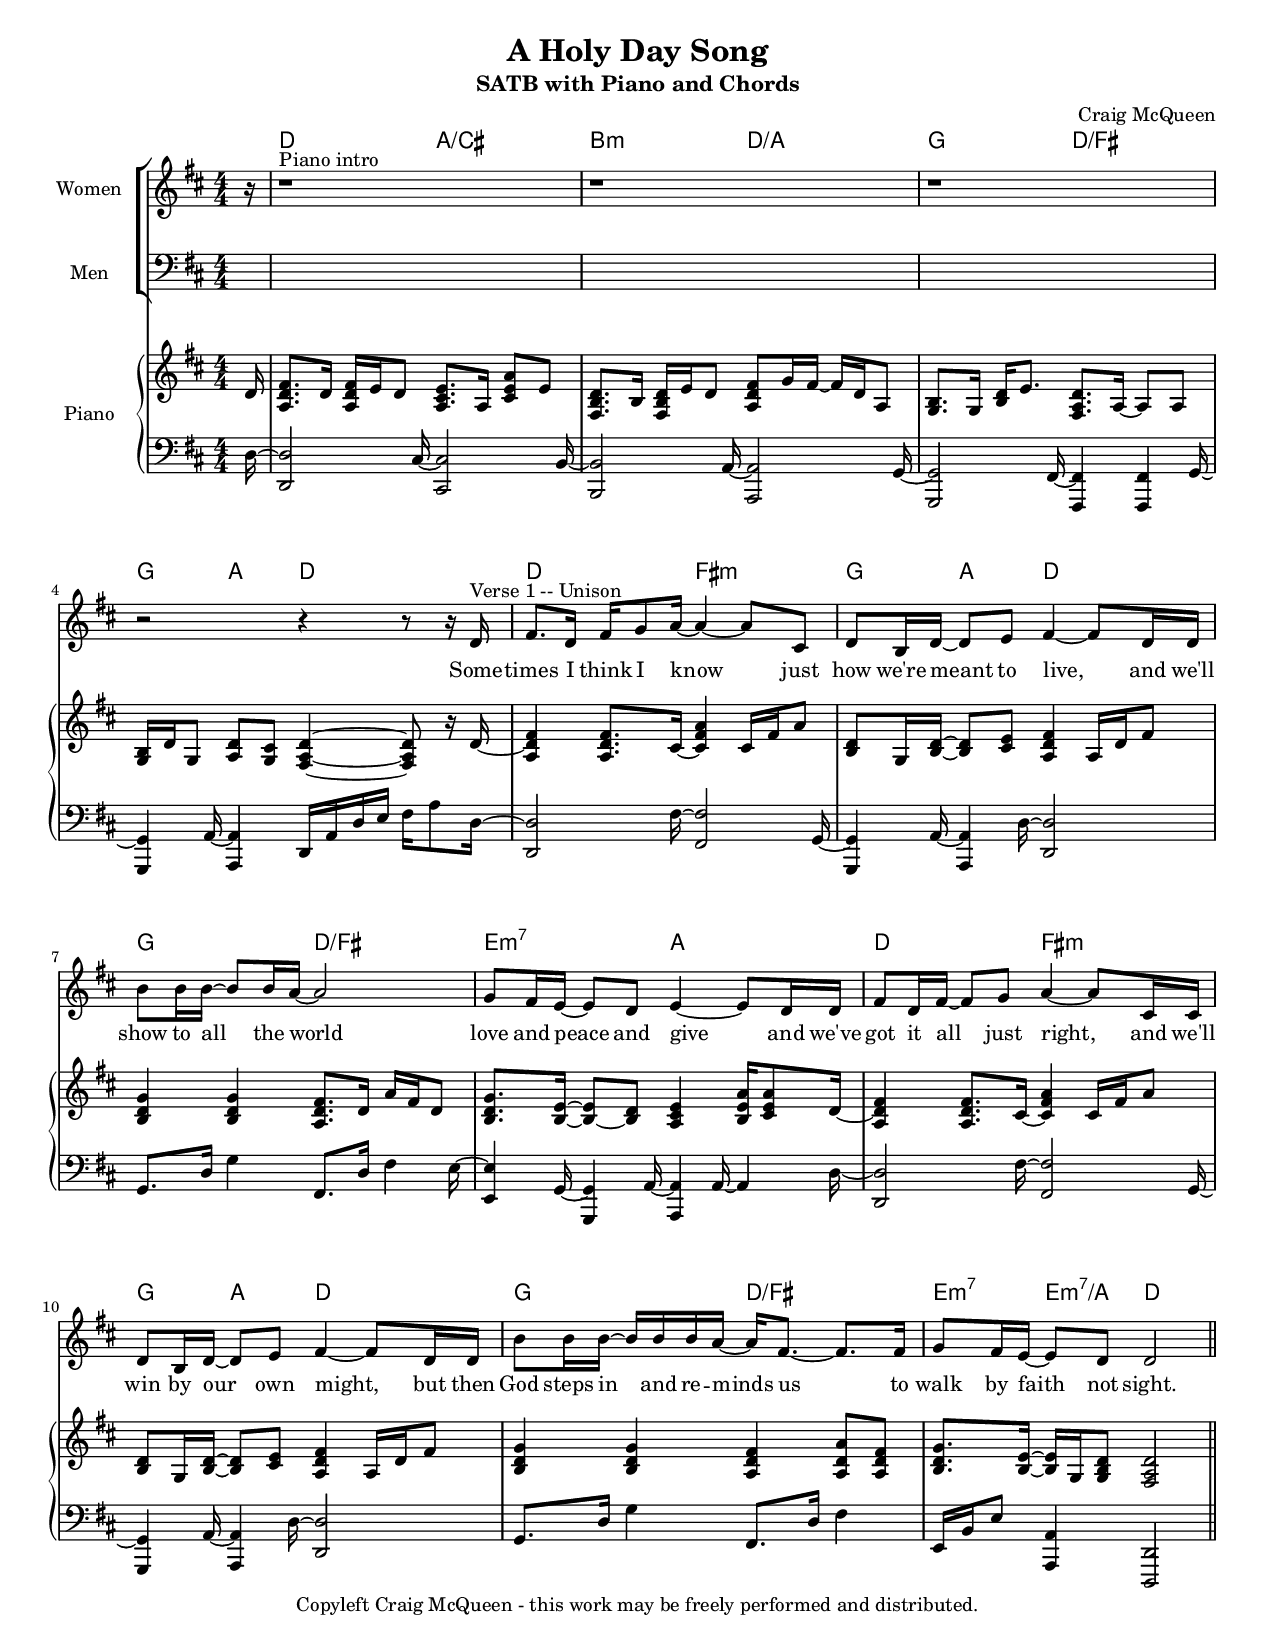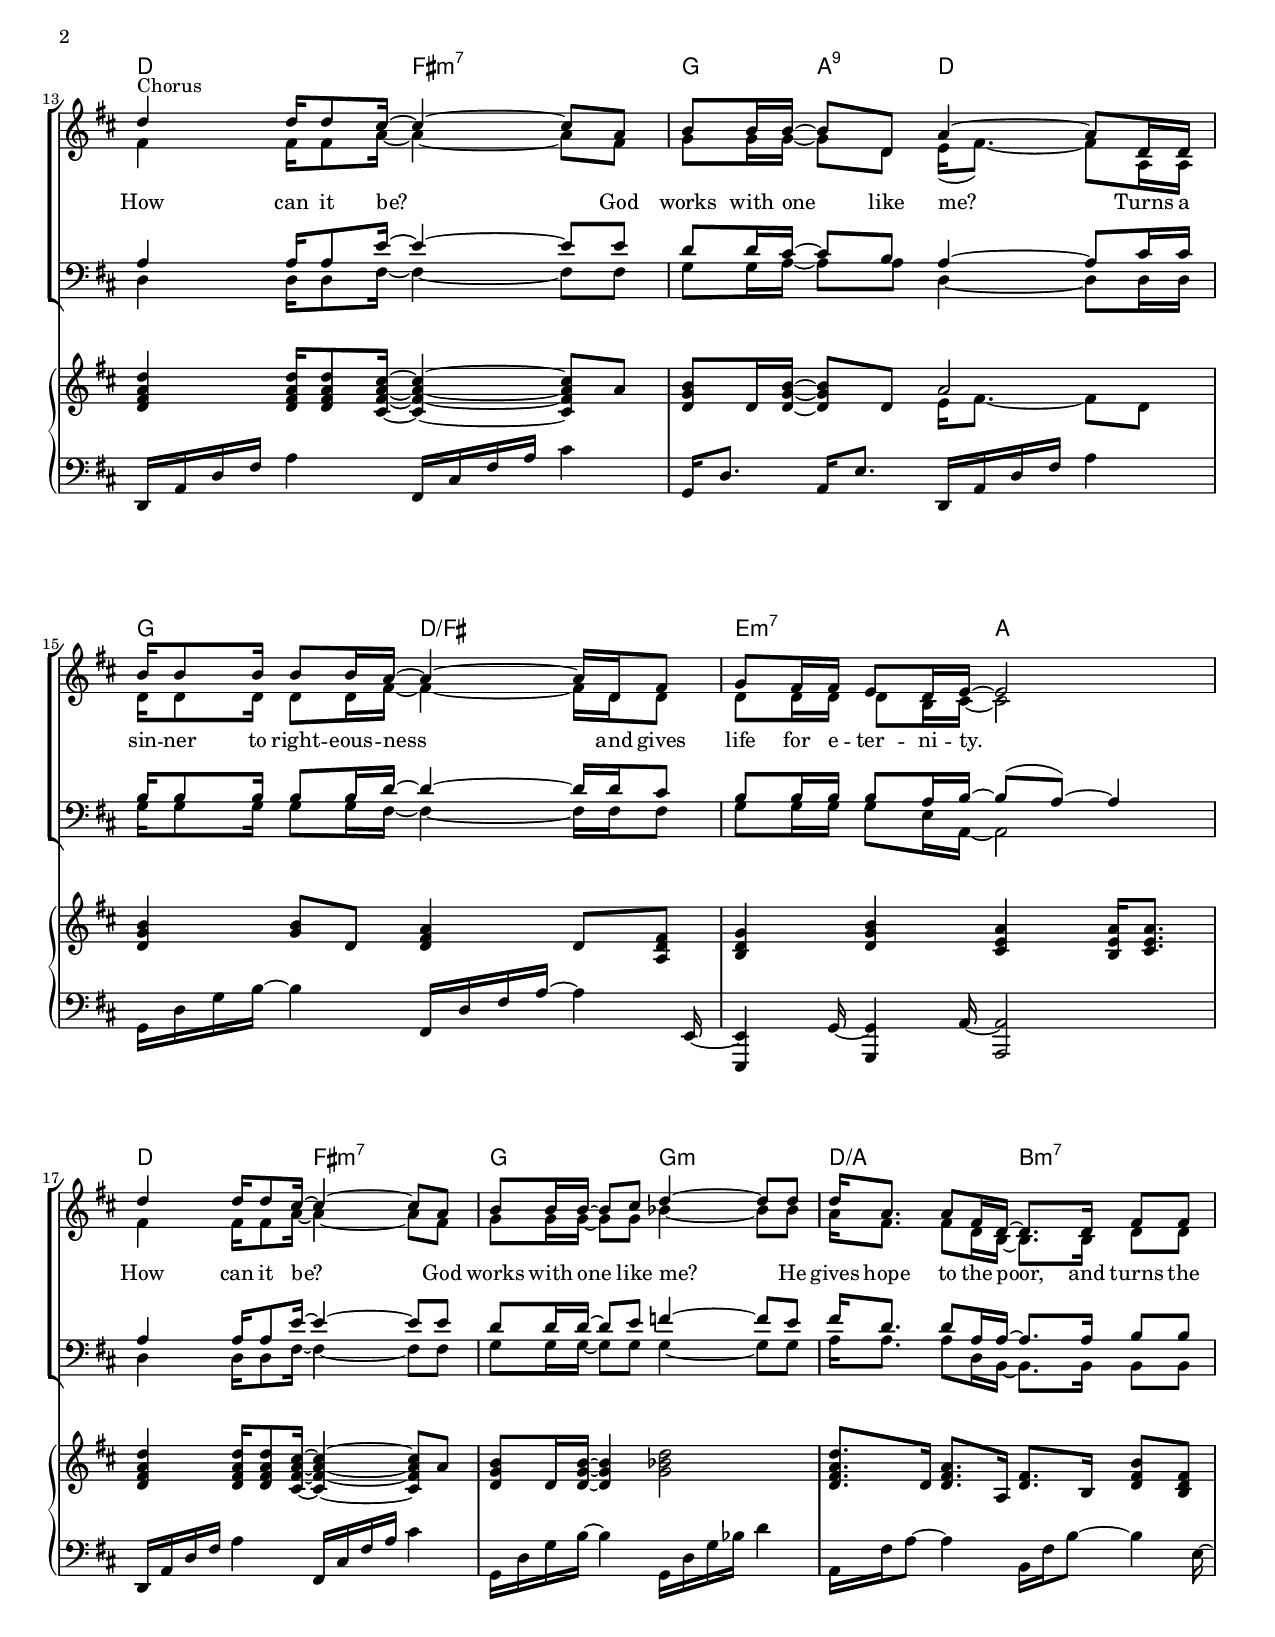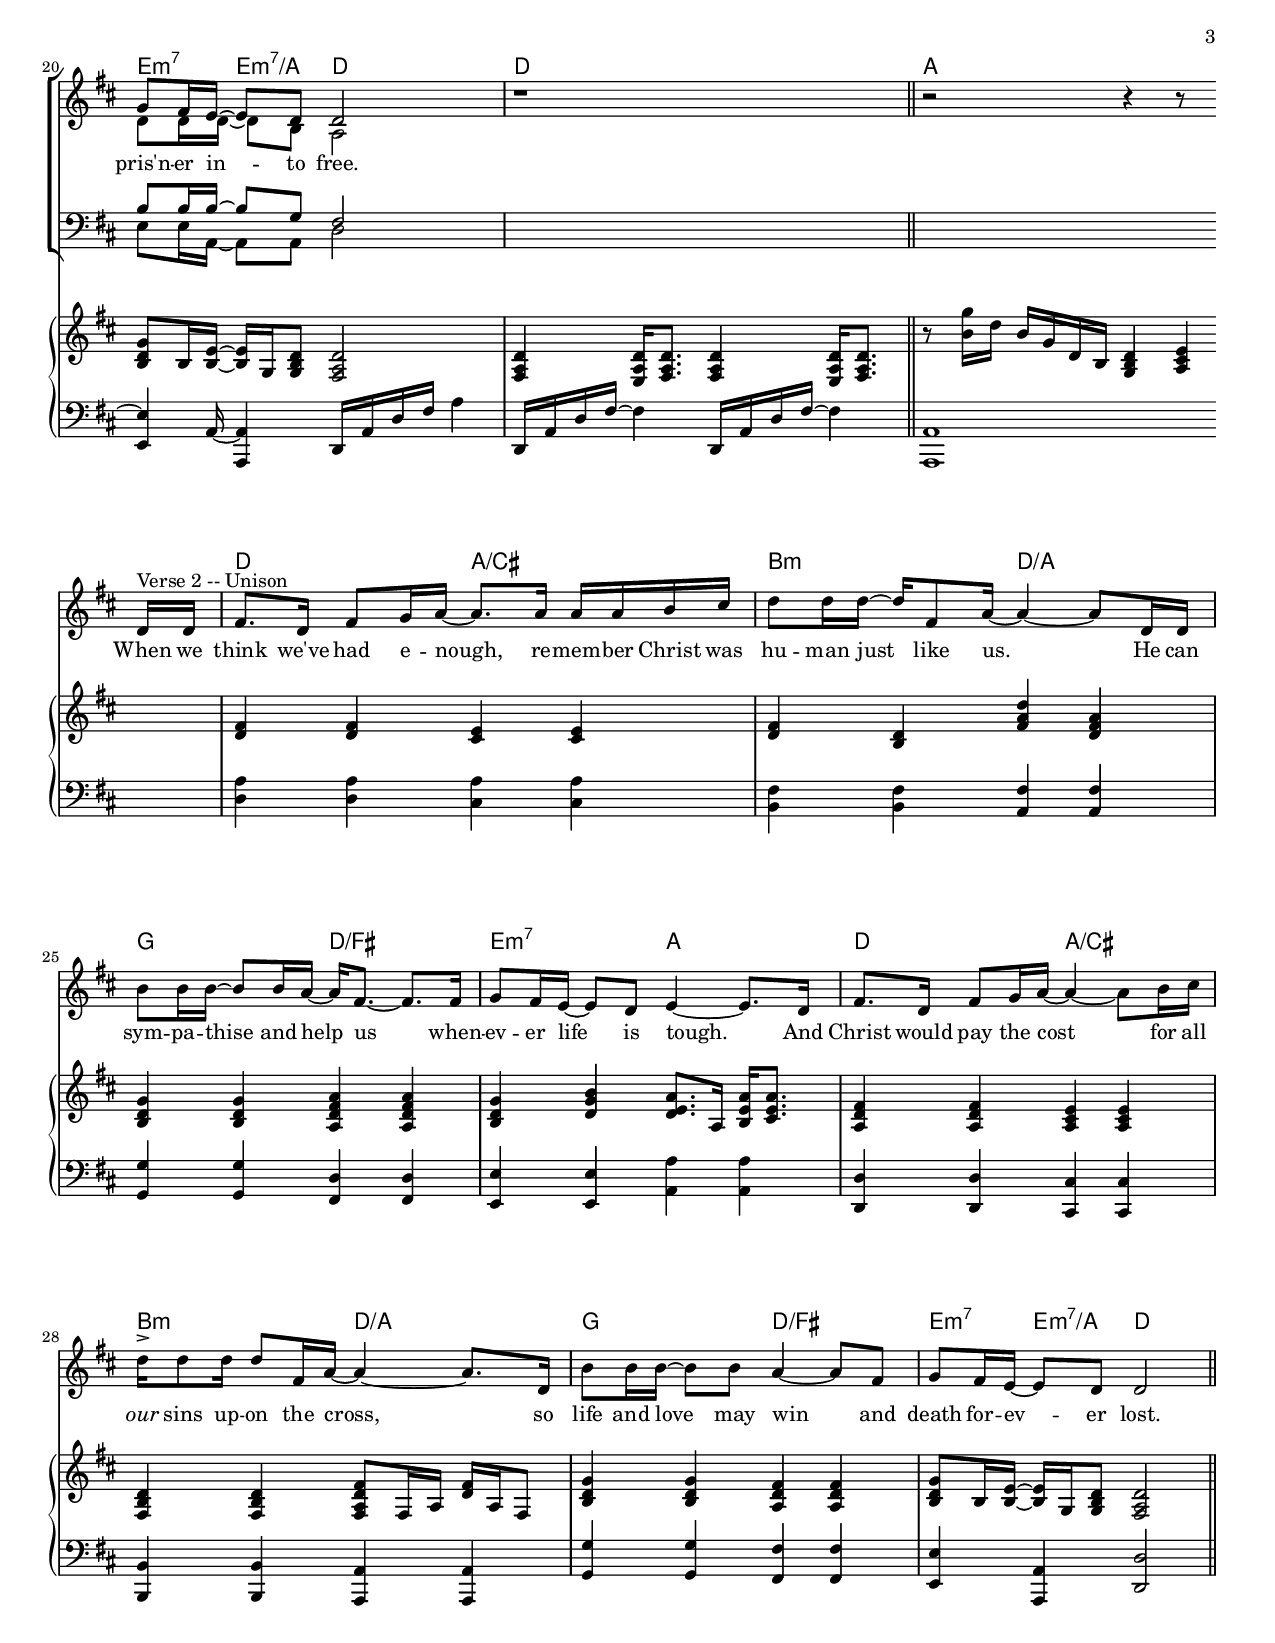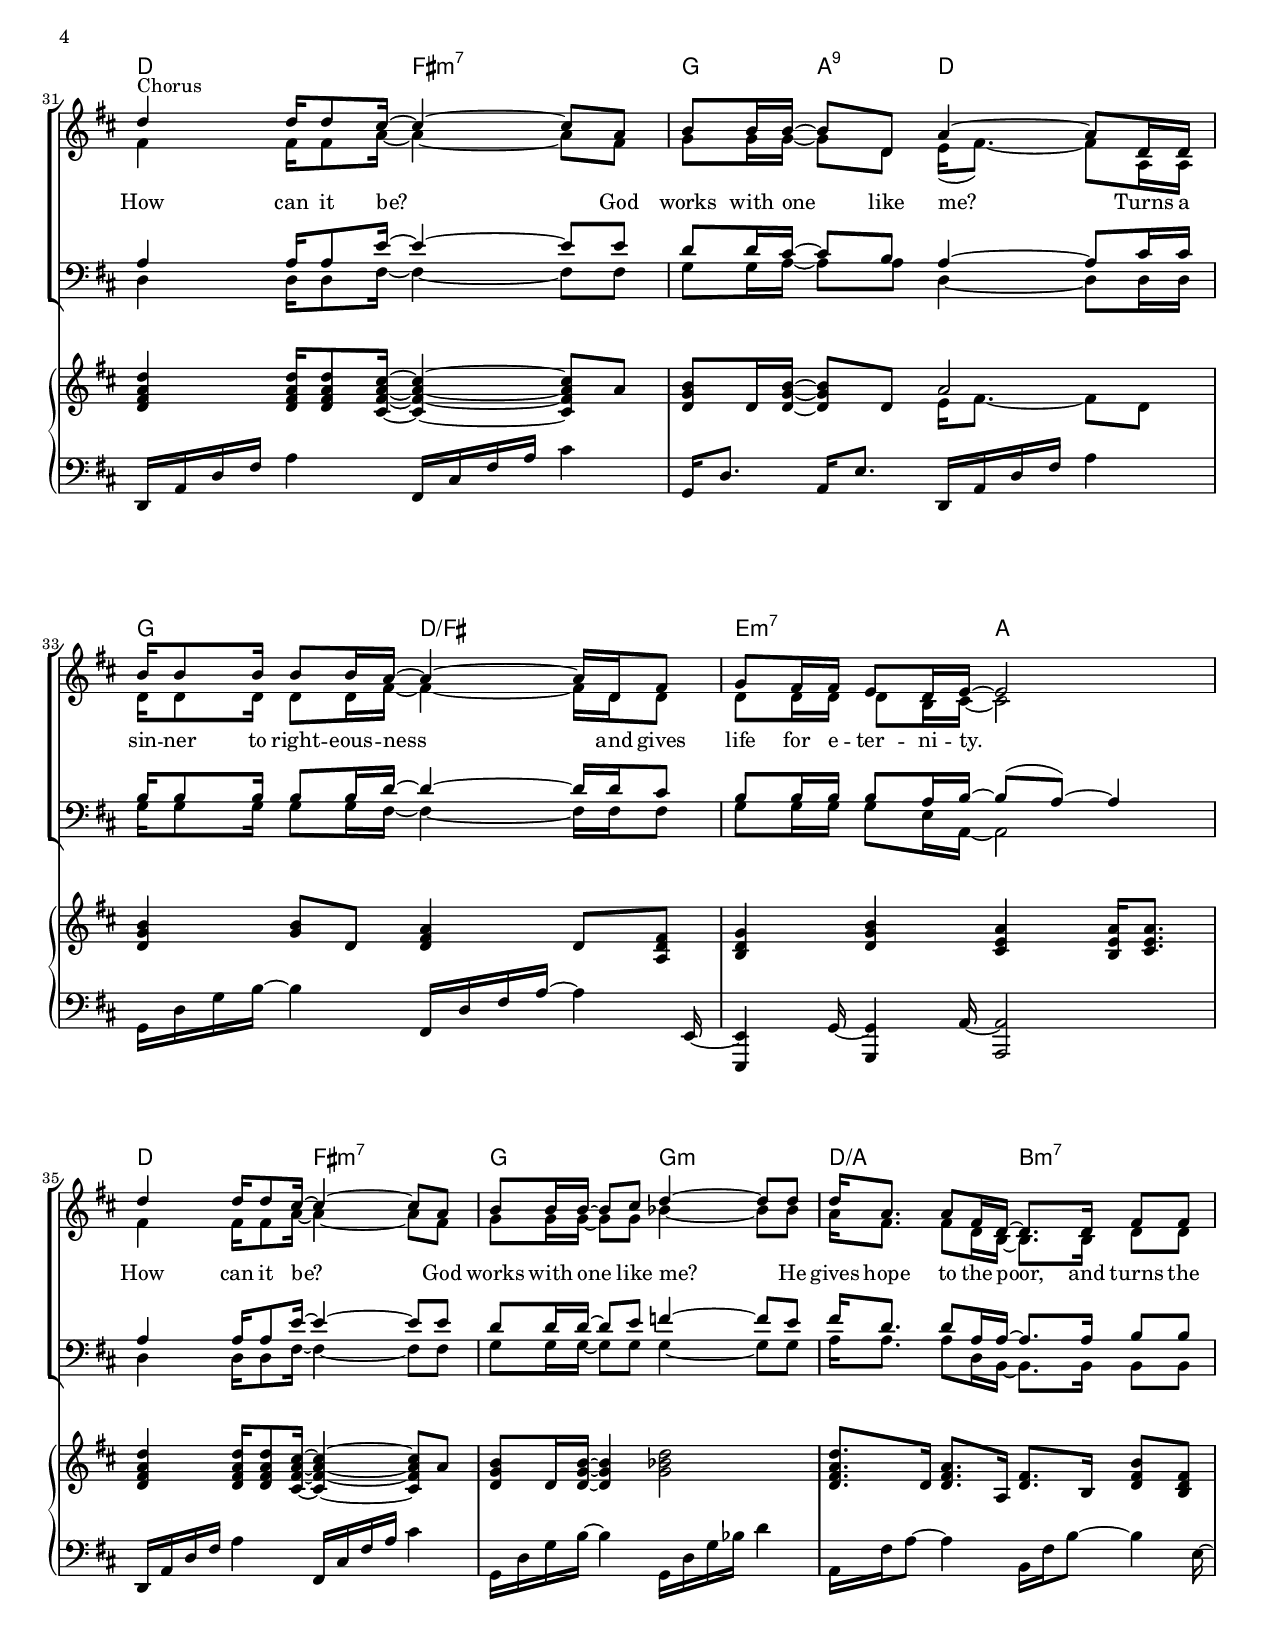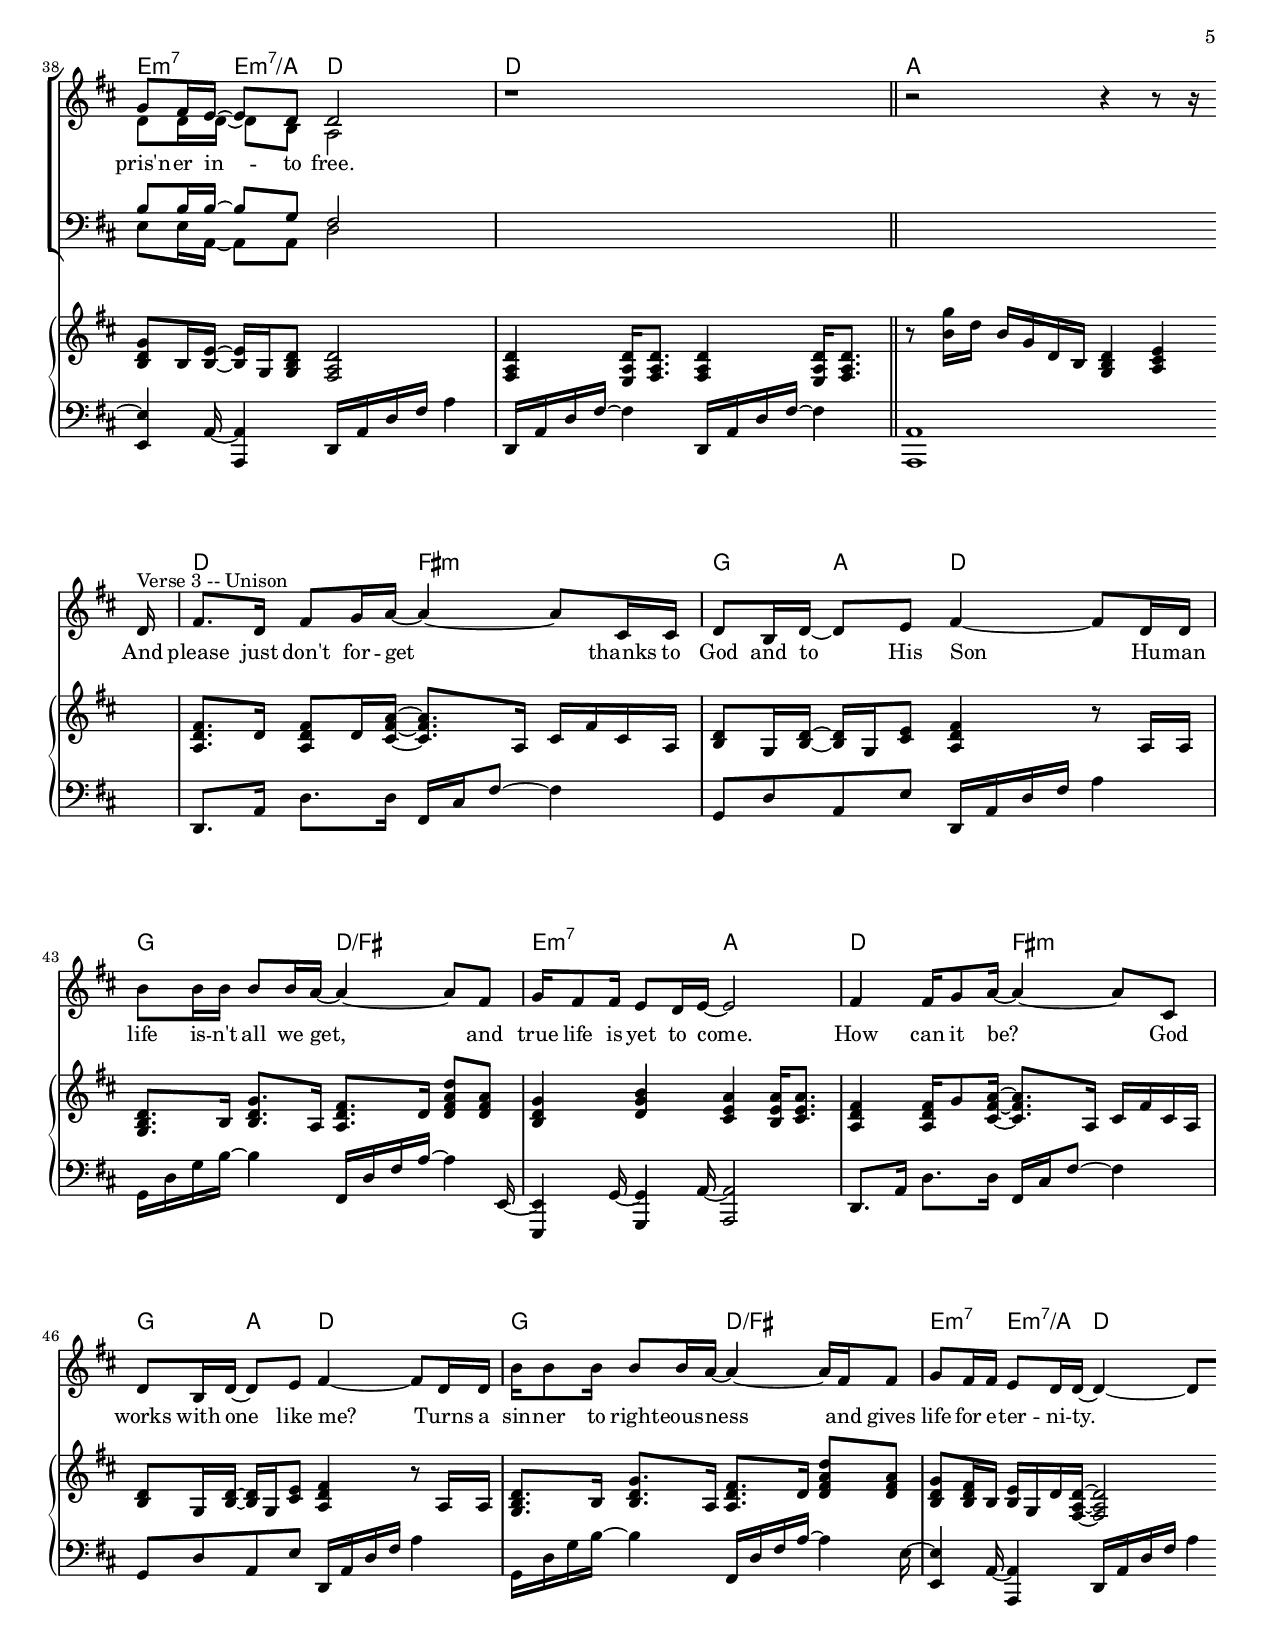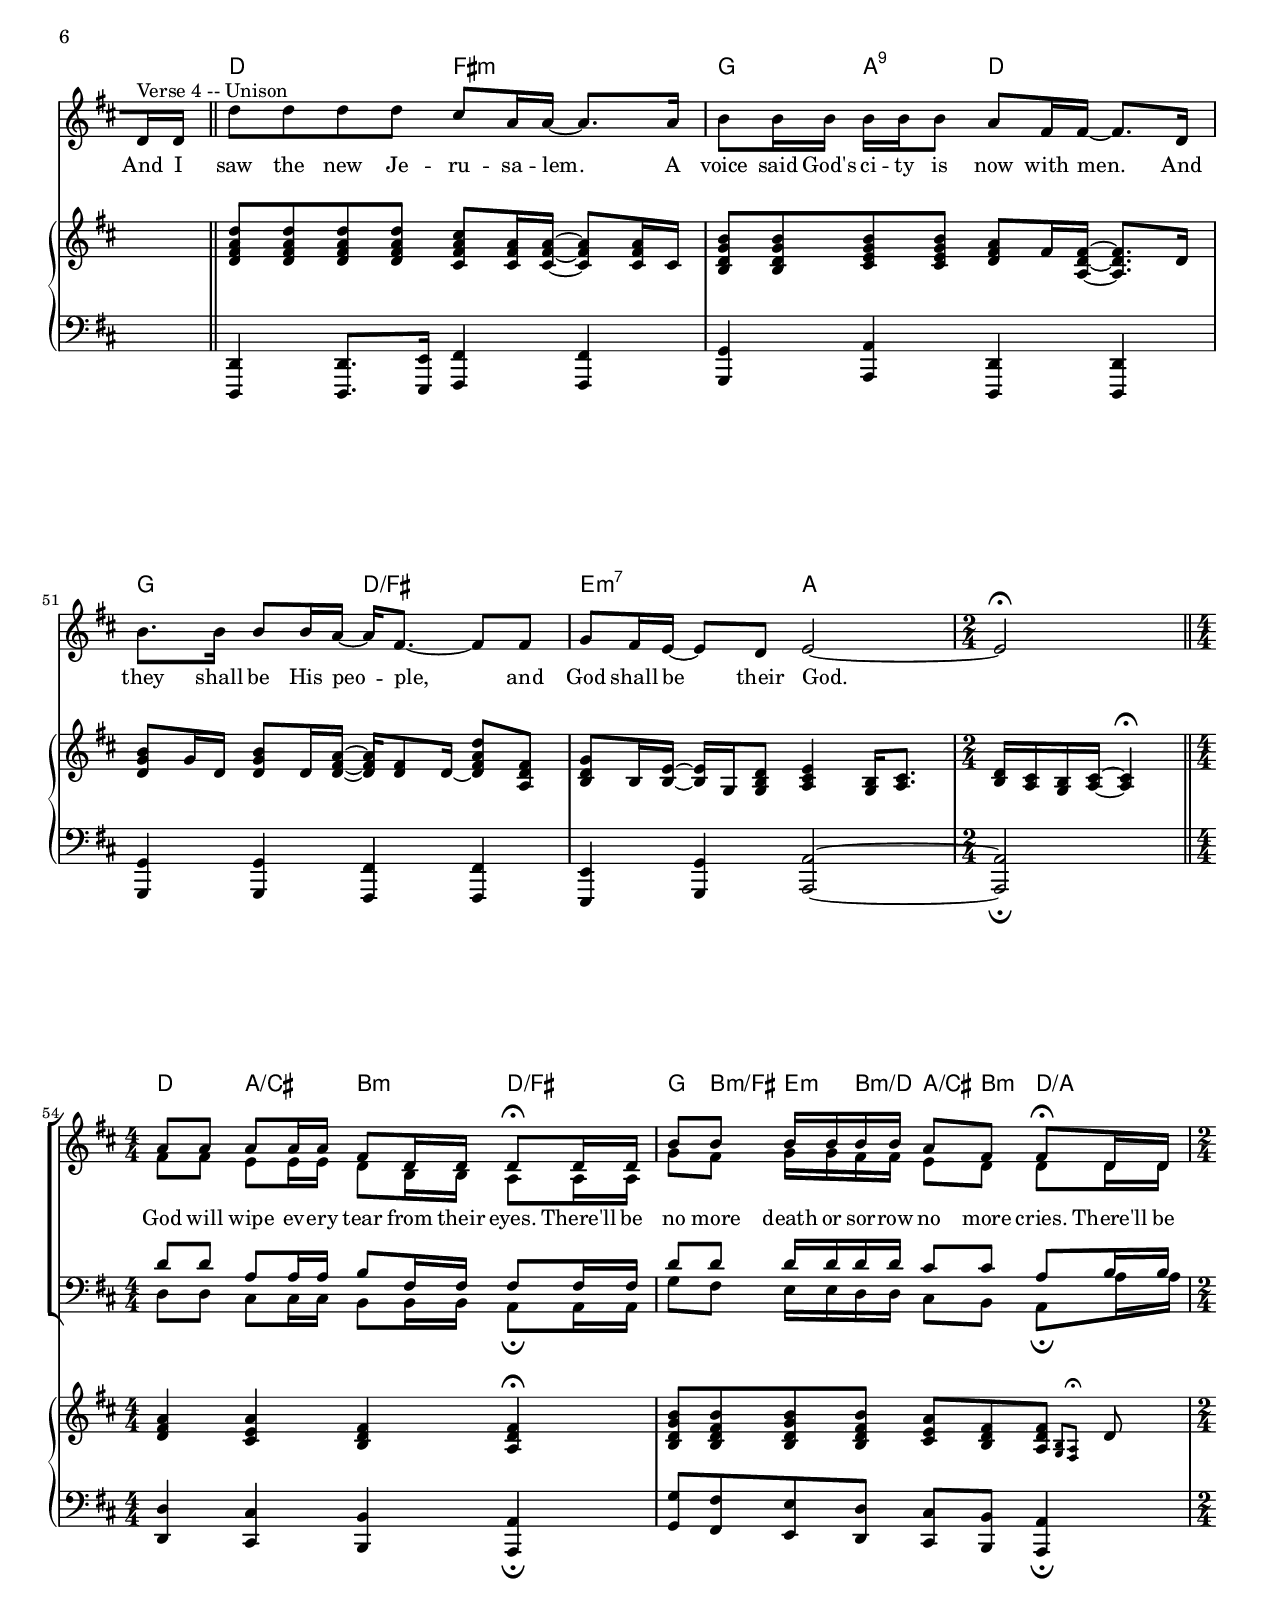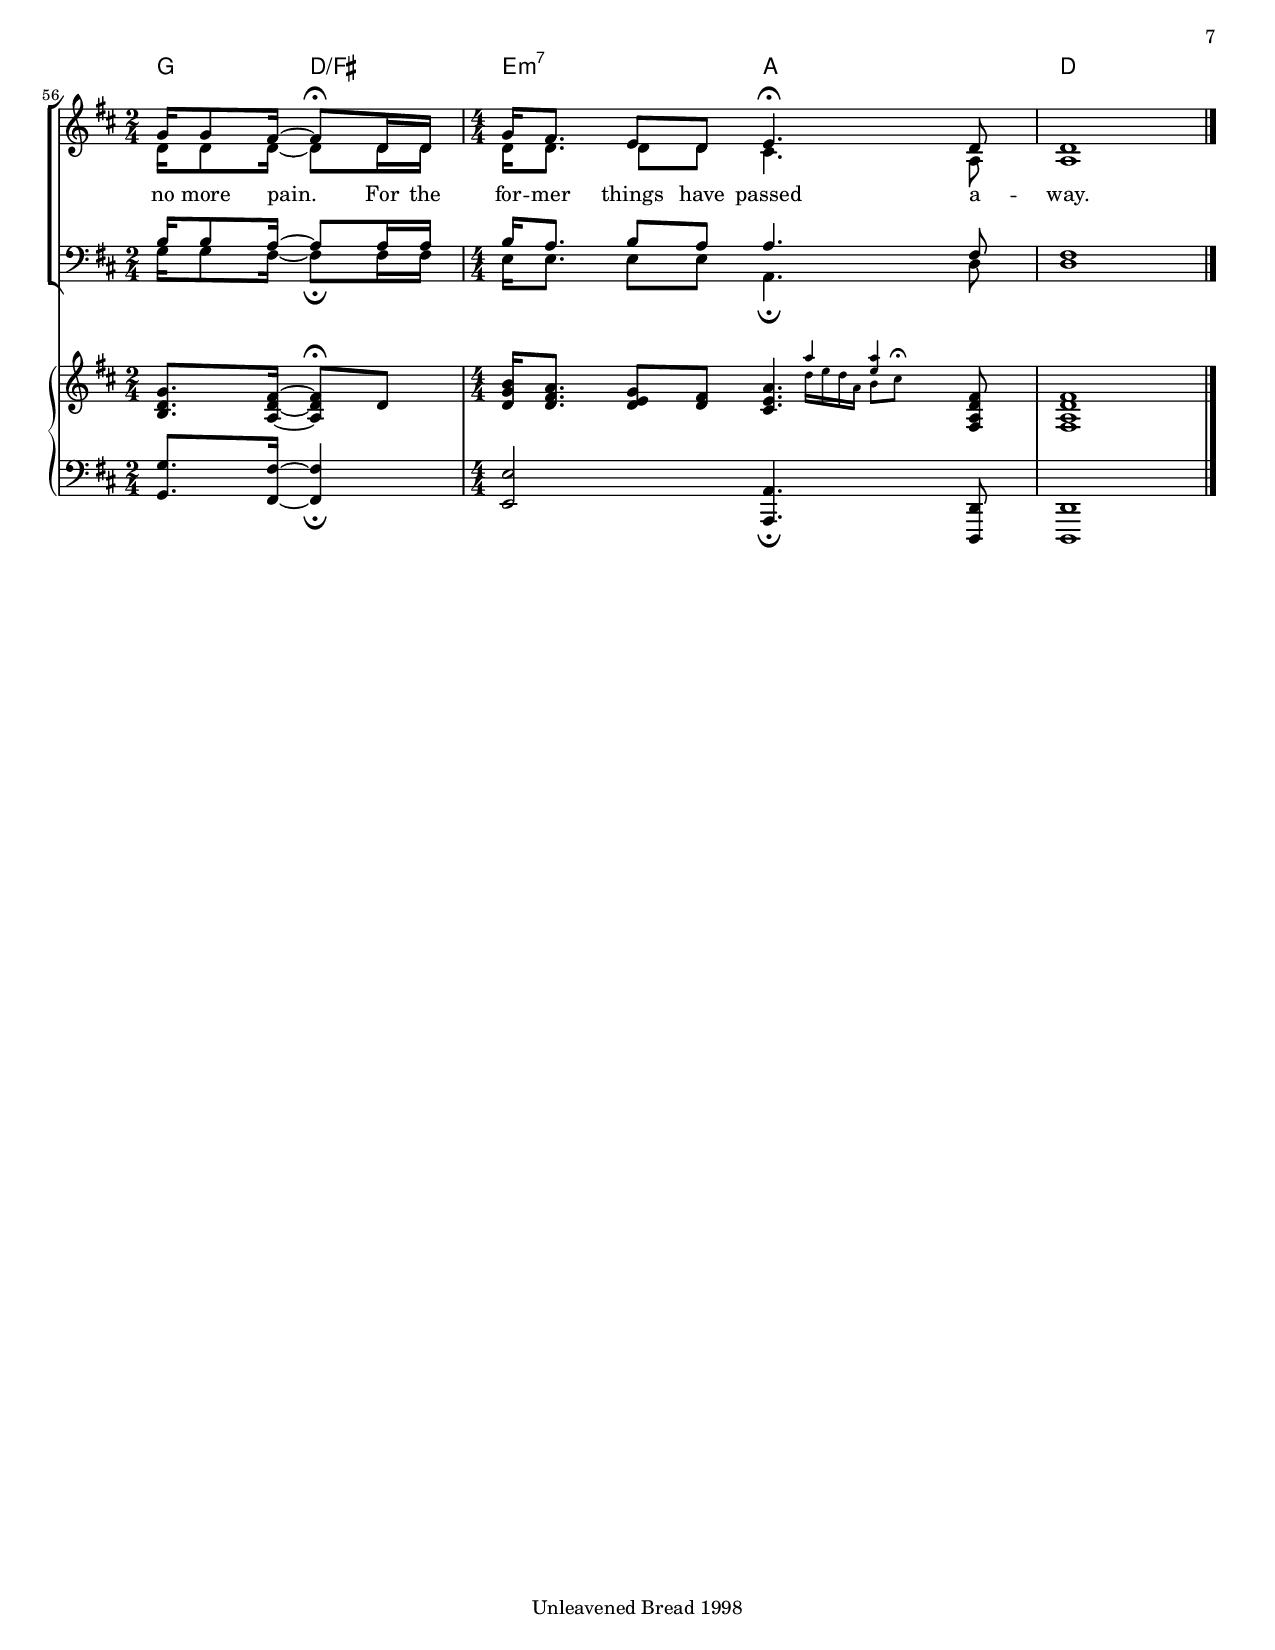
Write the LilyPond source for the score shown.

\header {
    title = "A Holy Day Song"
    subtitle = "SATB with Piano and Chords"
    composer = "Craig McQueen"
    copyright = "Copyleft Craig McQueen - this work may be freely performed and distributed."
    date = "Unleavened Bread 1998"
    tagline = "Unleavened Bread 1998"
}

\version "2.10.0"

%#(set-default-paper-size "a4")
%#(set-global-staff-size 17.85)
#(set-default-paper-size "letter")
#(set-global-staff-size 16.7)
afterGraceFraction = #(cons 1 2)

\layout
{
    \context { \RemoveEmptyStaffContext }
}

    \paper 
    {
%        betweensystempadding = #1
%        raggedbottom = ##f
%        raggedlastbottom = ##f
    }

global = {
    \key c \major
    \override Staff.TimeSignature #'style = #'()
    \override Score.Script #'padding = #1
    \override Score.SpacingSpanner #'shortest-duration-space = #2.3
    \time 4/4
}

bars = {
    \partial 16
    s16 |
    s1 * 3 s2. s8.      % piano intro

    s16 | s1 * 8 |      % verse one
    \bar "||"
    s1 * 8  |           % chorus
    s1
    \bar "||"
    s1 s1 * 8 |         % verse two
    \bar "||"
    s1 * 8 |            % chorus
    s1
    \bar "||"
    s1 s1 * 8 |         % verse three
    \bar "||"
    s1 * 4 |            % verse four A
    \time 2/4
    s2
    \time 4/4
    \bar "||"
    s1 * 2 |            % verse four B
    \time 2/4
    s2
    \time 4/4
    s1 * 2
    \bar "|."
}

pianoTrebleIntro = \relative c' {
    c16 |
    < e c g >8. c16 < e c g > d c8 < d b g >8. g,16 < g' d b >8 d |
    < c a e >8. a16 < c a e > d c8 < e c g > f16 e ~ e c g8 |
    < a f >8. f16 < c' a > d8. < c g e >8. g16 ~ g8 g |
    < a f >16 c f,8 < c' g >8 < b f > < c g e >4~ < c g e >8 r16
}

pianoBassIntro = \relative c {
    c16~ |
    < c~ c, >2*7/8 b16~ < b b, >2*7/8 a16~ |
    < a a, >2*7/8 g16~ < g g, >2*7/8 f16~ |
    < f f, >2*7/8 e16~ < e e, >4 < e e, >4*3/4 f16~ |
    < f f, >4*3/4 g16~ < g g, >4 c,16 g' c d e g8
}

chordsIntro = \chordmode {
    s16 |
    c2 g/b | a:m c/g | f c/e | f4 g c2 |
}

pianoTrebleVerseOne = \relative c' {
    c16~ |
    <e c g>4 <e c g>8. b16~ <g' e b>4 b,16 e g8 |
    <c, a>8 f,16 <c' a>16 ~ < c a>8 <d b>8 <e c g>4 g,16 c e8 |
    % work in progress
    <f c a>4 <f c a>4 <e c g>8. c16 g' e c8 |
    %< f c a >4 < a f c> < g d b > < g d a >16 < g d b >8. |
    <f c a>8. <d a>16~ <d a~>8 <c a> <d b g>4 < g d a >16 < g d b >8 c,16~ |

    <e c g>4 <e c g>8. b16~ <g' e b>4 b,16 e g8 |
    <c, a>8 f,16 <c' a>16 ~ < c a>8 <d b>8 <e c g>4 g,16 c e8 |
    <f c a>4 <f c a>4 <e c g>4 <g c, g>8 <e c g> | 
    <f c a>8. <d a>16~ <d a~> f, <c' a f>8 <c g e>2 |
}

pianoBassVerseOne = \relative c {
    c16~ |
    <c c,>2*7/8 e16~ <e e,>2*7/8 f,16~
    <f f,>4*3/4 g16~ <g g,>4*3/4 c16~ <c c,>2 |
    f,8. c'16 f4 e,8. c'16 e4*3/4 d16 ~ |
    < d d, >4*3/4 f,16 ~ <f f,>4*3/4 g16 ~ <g g,>4*3/4 g16 ~ g4*3/4 c16~ |

    <c c,>2*7/8 e16~ <e e,>2*7/8 f,16~
    <f f,>4*3/4 g16~ <g g,>4*3/4 c16~ <c c,>2 |
    f,8. c'16 f4 e,8. c'16 e4 |
    d,16 a' d8 <g, g,>4 <c, c,>2 |
}

verseOneMusic = \relative c' {

    c16^\markup { "Verse 1 -- Unison" }  |
    e8. c16 e f8 g16 ~ g4 ~ g8 b, |
    c8 a16 c ~ c8 d e4 ~ e8 c16 c |
    a'8 a16 a ~ a8 a16 g ~ g2 |
    f8 e16 d ~ d8 c d4 ~ d8 c16 c |

    e8 c16 e ~ e8 f g4 ~ g8 b,16 b |
    c8 a16 c ~ c8 d e4 ~ e8 c16 c |
    a'8 a16 a ~ a a a g ~ g e8. ~ e8. e16 |
    f8 e16 d ~ d8 c c2 |

}

verseOneWords = \lyricmode {
    Some -- times 
    I think I know just
    how we're meant to live, and we'll
    show to all the world
    love and peace and give and we've

    got it all just right, and we'll
    win by our own might, but then
    God steps in and re -- minds us to
    walk by faith not sight. \break
}

chordsVerseOne = \chordmode {
    c2 e:m | f4 g c2 | f2 c/e | d2:m7 g2 |
    c2 e:m | f4 g c2 | f2 c/e | d4:m7 d:m7/g c2 |
}

pianoTrebleVerseTwo = \relative c' {
    < e c >4 < e c > < d b > < d b > | < e c > < c a > < c' g e > < g e c > | 
    < f c a > < f c a > < g e c g > < g e c g > | < f c a > < a f c > < g d c >8. g,16 < g' d a > < g d b >8. | 
    < e c g >4 < e c g > < d b g > < d b g > | < c a e > < c a e > < e c g e >8 e,16 g < e' c > g, e8 | 
    < f' c a >4 < f c a > < e c g > < e c g > |
%    < f c >16 a, c f < g d c >8 < g d b >16 g, < e' c g >2 |
    < f c a>8 a,16 <d a>16~ <d a>16 f,16 <c' a f>8 < c g e>2 |
}

pianoBassVerseTwo = \relative c {
    < c g' >4 < c g' > < b g' > < b g' > | < a e' > < a e' > < g e' > < g e' > | 
    < f f' > < f f' > < e c' > < e c' > | < d d' > < d d' > < g g' > < g g' > | 
    < c c, > < c c, > < b b, > < b b, > | < a a, > < a a, > < g g, > < g g, > | 
    < f' f, > < f f, > < e e, > < e e, > |
%    < f f, > < g g, > < c, c, >2 |
    <d d,> <g, g,> <c c,>2 |
}

verseTwoMusic = \relative c' {
    c16^\markup { "Verse 2 -- Unison" } c |
    e8. c16 e8 f16 g ~ g8. g16 g g a b |
    c8 c16 c ~ c16 e,8 g16 ~ g4 ~ g8 c,16 c |
    a'8 a16 a ~ a8 a16 g ~ g e8. ~ e8. e16 |
    f8 e16 d ~ d8 c d4 ~ d8. c16 |
    
    e8. c16 e8 f16 g ~ g4 ~ g8 a16 b |
    c16^\accent c8 c16 c8 e,16 g ~ g4 ~ g8. c,16 |
    a'8 a16 a ~ a8 a8 g4 ~ g8 e |
    f8 e16 d ~ d8 c c2
}

verseTwoWords = \lyricmode {
    When we think we've had e -- nough, re -- mem -- ber Christ was
    hu -- man just like us. He can
    sym -- pa -- thise and help us when --
    ev -- er life is tough. And
    
    Christ would pay the cost for all
    \markup { \italic our } sins up -- on the cross, so
    life and love may win and
    death for -- ev -- er lost. \break
}

chordsVerseTwo = \chordmode {
    c2 g/b | a:m c/g | f2 c/e | d:m7 g |
    c2 g/b | a:m c/g | f2 c/e | d4:m7 d:m7/g c2 |
}

pianoTrebleChorus = \relative c' {
    < c' g e c>4 < c g e c>16 < c g e c>8 < b g e b >16~ < b g e b >4~ < b g e b >8 g8 |
    < a f c >8 c,16 < a' f c >~ < a f c >8 c, << { g'2 } \\ { d16 e8. ~ e8 c } >> |
    < a' f c >4 < a f >8 c, < g' e c>4 c,8 < e c g > |
    < f c a >4 < a f c> < g d b > < g d a >16 < g d b >8. |

    < c g e c>4 < c g e c>16 < c g e c>8 < b g e b >16~ < b g e b >4~ < b g e b >8 g8 |
    < a f c >8 c,16 < a' f c >~ < a f c >4 < c aes f >2 |
    < c g e c >8. c,16 < g' e c>8. g,16 < e' c>8. a,16 < a' e c>8 < e c a> | 
    < f c a>8 a,16 <d a>16~ <d a>16 f,16 <c' a f>8 < c g e>2 |

    < c g e >4 < c g d >16 < c g e >8. < c g e >4 < c g d >16 < c g e >8. |
    r8 < f' a,>16 c a f c a < c a f >4 < d b g >
}

pianoBassChorus = \relative c {
    c,16 g' c e g4 e,16 b' e g b4 | f,16 c'8. g16 d'8. c,16 g' c e g4 |
    f,16 c' f a~ a4 e,16 c' e g~ g4*3/4 d,16 ~ |
    < d d, >4*3/4 f16 ~ <f f,>4*3/4 g16~ <g g,>2 |

    c,16 g' c e g4 e,16 b' e g b4 | f,16 c' f a ~ a4 f,16 c' f aes c4 |
    g,16 e' g8 ~ g4 a,16 e' a8 ~ a4*3/4 d,16 ~ | < d d,>4*3/4 g,16 ~ < g g,>4 c,16 g' c e g4 |

    c,,16 g' c e~ e4 c,16 g' c e~ e4 | <g, g,>1
}

chorusSopMusic =    \relative c'' {
    c4^\markup { "Chorus" } c16 c8 b16 ~ b4 ~ b8 g8 |
    a8 a16 a16 ~ a8 c,8 g'4 ~ g8 c,16 c |
    a'16 a8 a16 a8 a16 g ~ g4 ~ g16 c, e8 |
    f8 e16 e d 8 c16 d ~ d2 |
    
    c'4 c16 c8 b16 ~ b4 ~ b8 g8 |
    a8 a16 a16 ~ a8 b c4 ~ c8 c |
    c16 g8. g8 e16 c16 ~ c8. c16 e8 e |
    f8 e16 d ~ d8 c c2 |
}

chorusAltoMusic =    \relative c' {
    e4 e16 e8 g16 ~ g4 ~ g8 e8 |
    f8 f16 f ~ f8 c d16 ( e8.) ~ e8 g,16 g |
    c16 c8 c16 c8 c16 e ~ e4 ~ e16 c c8 |
    c8 c16 c c8 a16 b ~ b2 |

    e4 e16 e8 g16 ~ g4 ~ g8 e8 |
    f8 f16 f ~ f8 f aes4 ~ aes8 aes |
    g16 e8. e8 c16 a ~ a8. a16 c8 c |
    c8 c16 c ~ c8 a g2 |
}

chorusTenorMusic =    \relative c' {
    g4 g16 g8 d'16 ~ d4 ~ d8 d8 |
    c8 c16 b ~ b8 a g4 ~ g8 b16 b |
    a16 a8 a16 a8 a16 c ~ c4 ~ c16 c b8 |
    a8 a16 a a8 g16 a ~ a8 (g) ~ g4 |
   
    g4 g16 g8 d'16 ~ d4 ~ d8 d8 |
    c8 c16 c ~ c8 d ees4 ~ ees8 d |
    e16 c8. c8 g16 g ~ g8. g16 a8 a |
    a8 a16 a ~ a8 f e2 |
}

chorusBassMusic =    \relative c {
    c4 c16 c8 e16 ~ e4 ~ e8 e8 |
    f8 f16 g ~ g8 g c,4 ~ c8 c16 c |
    f16 f8 f16 f8 f16 e ~ e4 ~ e16 e e8 |
    f8 f16 f f8 d16 g, ~ g2 |

    c4 c16 c8 e16 ~ e4 ~ e8 e8 |
    f8 f16 f ~ f8 f f4 ~ f8 f |
    g16 g8. g8 c,16 a ~ a8. a16 a8 a |
    d8 d16 g, ~ g8 g c2 |
}

chorusWords = \lyricmode {
    How can it be? God
    works with one like me? Turns a
    sin -- ner to right -- eous -- ness and gives
    life for e -- ter -- ni -- ty. \break
    
    How can it be? God
    works with one like me? He
    gives hope to the poor, and turns the
    pris'n -- er in -- to free. \break
}

chordsChorus = \chordmode {
    c2 e:m7 | f4 g:9 c2 | f2 c/e | d2:m7 g2 |
    c2 e:m7 | f2 f:m | c/g a:m7 | d4:m7 d:m7/g c2 |
    c1 | g |
}

pianoTrebleVerseThree = \relative c' {
%    <e c g>8. c16 << {e16 f8 } \\ { <c g>8. } >> <g' e b>16~ <g e b>4~ <g e b>8 b,
    <e c g>8. c16 <e c g>8 c16 <g' e b>16~ <g e b>8. g,16 b e b g |
    <c a>8 f,16 <c' a>16 ~ < c a>16 f, <d' b>8 <e c g>4 r8 g,16 g |
    <c a f>8. a16 <f' c a>8. g,16 <e' c g>8. c16 <c' g e c>8 <g e c> |
    < f c a >4 < a f c> < g d b > < g d a >16 < g d b >8. |

    <e c g>4 <e c g>16 f8 <g e b>16~ <g e b>8. g,16 b e b g |
    <c a>8 f,16 <c' a>16 ~ < c a>16 f, <d' b>8 <e c g>4 r8 g,16 g |
    <c a f>8. a16 <f' c a>8. g,16 <e' c g>8. c16 <c' g e c>8 <g e c> |
    < f c a>8 <e c a>16 a, <d a>16 f, c' < c g e> ~ < c g e>2 |
}

pianoBassVerseThree = \relative c, {
    c8. g'16 c8. c16 e,16 b' e8~ e4 |
    f,8 c' g d' c,16 g' c e g4 | 
    f,16 c' f a~ a4 e,16 c' e g~ g4*3/4 d,16 ~ |
    < d d, >4*3/4 f16 ~ <f f,>4*3/4 g16 ~ <g g,>2 |

    c,8. g'16 c8. c16 e,16 b' e8~ e4 |
    f,8 c' g d' c,16 g' c e g4 | 
    f,16 c' f a~ a4 e,16 c' e g~ g4*3/4 d16 ~ |
    < d d,>4*3/4 g,16 ~ < g g,>4 c,16 g' c e g4 |
}

verseThreeMusic = \relative c' {
    c16^\markup { "Verse 3 -- Unison" } |
    e8. c16 e8 f16 g ~ g4 ~ g8 b,16 b |
    c8 a16 c ~ c8 d e4 ~ e8 c16 c |
    a'8 a16 a a8 a16 g ~ g4 ~ g8 e |
    f16 e8 e16 d8 c16 d ~ d2 |

    e4 e16 f8 g16 ~ g4 ~ g8 
    %<< {b } \new Voice = "v3alt" { b } >> |
    % Note -- the above is an attempt to support an alternative lyric ("Christ" instead of "God")
    % for one note. But this may require Lilypond v 2.8 to achieve it.
    b, |
    c8 a16 c ~ c8 d e4 ~ e8 c16 c |
    a'16 a8 a16 a8 a16 g ~ g4 ~ g16 e16 e8 |
    f8 e16 e d8 c16 c ~ c4 ~ c8 
}

verseThreeWords = \lyricmode {
    And please just don't for -- get thanks to
    God and to His Son Hu -- man
    life is -- n't all we get, and
    true life is yet to come.

    How can it be? God
    works with one like me? Turns a
    sin -- ner to right -- eous -- ness and gives
    life for e -- ter -- ni -- ty. \break
}

% See note within verseThreeMusic regarding alternate lyric
verseThreeAlternateWords = \lyricmode {
    Christ
}

pianoTrebleVerseFourA = \relative c' {
    <c' g e c>8 <c g e c>8 <c g e c>8 <c g e c>8 <b g e b>8 <g e b>16 <g e b>~ <g e b>8 <g e b>16 b,16 |
    <a' f c a>8 <a f c a>8 <a f d b> <a f d b> <g e c>8 e16 <e c g>16~ <e c g>8. c16|
    <a' f c>8 f16 c <a' f c>8 c,16 <g' e c>16~ <g e c>16 <e c>8 c16 ~ <c' g e c>8 <e, c g> |
    < f c a>8 a,16 <d a>16~ <d a>16 f,16 <c' a f>8 < d b g>4 <a f>16 <b g>8. |

    <c a>16 <b g> <a f> <b g>~ <b g>4^\fermata | % 2/4 bar
}

pianoBassVerseFourA = \relative c, {
    <c c,>4 <c c,>8. <d d,>16 <e e,>4 <e e,> |
    <f f,>4 <g g,>4 <c, c,>4 <c c,> |
    <f f,>4 <f f,> <e e,> <e e,> |
    <d d,> <f f,> <g g,>2 ~ |

    <g g,>2_\fermata | % 2/4 bar
}

verseFourAMusic =    \relative c' {
    c16^\markup { "Verse 4 -- Unison" } c |
    c'8 c c c b g16 g ~ g8. g16 |
    a8 a16 a a a a8 g e16 e ~ e8. c16 |
    a'8. a16 a8 a16 g ~ g e8. ~ e8 e |
    f8 e16 d ~ d8 c d2 ~ |

    d2^\fermata | % 2/4 bar
}

pianoTrebleVerseFourB = \relative c' {
%    #(add-grace-property 'Voice 'Note 'padding '2)
    <g' e c>4 <g d b> <e c a> <e c g>^\fermata |
    <a f c a>8 <a e c a> <a f c a>8 <a e c a> <g d b> <e c a> \afterGrace <e c g>8 { < a, f>8 [ <g e> \fermata ] } c8 |
    < f c a>8. <e c g>16 ~  <e c g>8^\fermata c |
    < a' f c >16 <g e c>8. <f d c>8 < e c > 
    \afterGrace <g d b>4. { << {g'4 <g d>} \\ {c,16 [d c g] a8 [b^\fermata ] } >> } < e, c g e >8
    <e c g e>1 |
}

pianoBassVerseFourB = \relative c {
    <c c,>4 <b b,> <a a,> <g g,>_\fermata |
    <f' f,>8 <e e,> <d d,> <c c,> <b b,> <a a,> <g g,>4_\fermata |
    <f' f,>8. <e e,>16~ <e e,>4_\fermata
    <d d,>2 <g, g,>4._\fermata <c, c,>8
    <c c,>1 |
}

verseFourBSopMusic =    \relative c'' {
    g8 g g g16 g e8 c16 c c8^\fermata c16 c |
    a'8 a a16 a a a g8 e e^\fermata c16 c |
    f16 f8 e16 ~ e8^\fermata c16 c f e8. d8 c
    d4.^\fermata c8 c1 |
}

verseFourBAltoMusic =    \relative c' {
    e8 e d d16 d c8 a16 a g8 g16 g |
    f'8 e f16 f e e d8 c c c16 c |
    c16 c8 c16 ~ c8 c16 c c c8. c8 c
    b4. g8 g1 |
}

verseFourBTenorMusic =    \relative c' {
    c8 c g g16 g a8 e16 e e8 e16 e |
    c'8 c c16 c c c b8 b g a16 a |
    a16 a8 g16 ~ g8 g16 g a g8. a8 g
    g4. e8 e1 |
}

verseFourBBassMusic =    \relative c {
    c8 c b b16 b a8 a16 a g8_\fermata g16 g |
    f'8 e d16 d c c b8 a g_\fermata g'16 g |
    f16 f8 e16 ~ e8_\fermata e16 e d d8. d8 d
    g,4._\fermata c8 c1 |
}

verseFourWords = \lyricmode {
    And I saw the new Je -- ru -- sa -- lem. A
    voice said God's ci -- ty is now with men. And
    they shall be His peo -- ple, and
    God shall be their God. \break

    God will wipe ev -- ery tear from their eyes. There'll be
    no more death or sor -- row no more cries. There'll be
    no more pain. For the for -- mer things have
    passed a -- way.
}

chordsVerseFour = \chordmode {
    c2 e:m | f4 g:9 c2 | f2 c/e | d2:m7 g1 |

    c4 g/b a:m c/e |
    f8 a:m/e d:m a:m/c g/b a:m c4/g |
    f4 c/e d2:m7 g c1
}

\score {
\transpose c d {
    <<
    \context ChoirStaff <<
        \context ChordNames {
            \partial 16
            \chordsIntro
            \chordsVerseOne \chordsChorus
            \chordsVerseTwo \chordsChorus
            \chordsVerseOne \chordsVerseFour
        }
        \context Staff = "Women" <<
            \set Staff.instrumentName = "Women"
            \context Voice =
                sopranos { \global
                    \partial 16
                    r16 |
                    r1^\markup { "Piano intro" } r1 r1 r2 r4 r8 r16   % piano intro
                    \oneVoice
                    \verseOneMusic \voiceOne \chorusSopMusic \oneVoice r1
                    \oneVoice r2 r4 r8 \verseTwoMusic \voiceOne \chorusSopMusic \oneVoice r1
                    \oneVoice r2 r4 r8 r16 \verseThreeMusic
                    \verseFourAMusic
                    \voiceOne \verseFourBSopMusic
                    \bar ".|" }
            \context Voice =
                altos { \voiceTwo \global
                    \partial 16
                    s16 |
                    s1 * 3 s2 s4 s8 s16   % piano intro
                    s16 s1 * 8 \chorusAltoMusic s1
                    s2. s8 s8 s1 * 8 \chorusAltoMusic s1
                    s2. s8. s16 s1 * 7 s2. s8   % verse three
                    s8 s1 * 4 s2                % verse four A
                    \verseFourBAltoMusic 
                    \bar ".|" }
        >>
        
        \context Lyrics = sopranoLyrics { s1 }
                
        \context Staff = "Men" <<
            \set Staff.instrumentName = "Men"
            \clef bass
            \context Voice =
                tenors { \voiceOne \global 
                    \partial 16
                    s16 |
                    s1 * 3 s2 s4 s8 s16   % piano intro
                    s16 s1 * 8 \chorusTenorMusic s1
                    s2. s8 s8 s1 * 8 \chorusTenorMusic s1
                    s2. s8. s16 s1 * 7 s2. s8   % verse three
                    s8 s1 * 4 s2                % verse four A
                    \verseFourBTenorMusic
                    \bar ".|" }
            \context Voice =
                basses { \voiceTwo \global 
                    \partial 16
                    s16 |
                    s1 * 3 s2 s4 s8 s16   % piano intro
                    s16 s1 * 8 \chorusBassMusic s1
                    s2. s8 s8 s1 * 8 \chorusBassMusic s1
                    s2. s8. s16 s1 * 7 s2. s8   % verse three
                    s8 s1 * 4 s2                % verse four A
                    \verseFourBBassMusic
                    \bar ".|" }
            \bars
        >>
        
        \context Lyrics =
            sopranoLyrics {
                \lyricsto sopranos {
                    \verseOneWords
                    \chorusWords
                    \verseTwoWords
                    \chorusWords
                    \verseThreeWords
                    \verseFourWords
                }
            }

%        \new Lyrics \lyricsto "v3alt" \verseThreeAlternateWords
% See note within verseThreeMusic regarding alternate lyric
    >>
    
    \context PianoStaff = "Piano" <<
        \set PianoStaff.instrumentName = "Piano"
        \context Staff = treble <<
        {
            \oneVoice \global
            \partial 16
            \pianoTrebleIntro
            \pianoTrebleVerseOne
            \pianoTrebleChorus
            \pianoTrebleVerseTwo
            \pianoTrebleChorus
            \pianoTrebleVerseThree
            \pianoTrebleVerseFourA
            \pianoTrebleVerseFourB
        }
        >>
        
        \context Staff = bass <<
        {
            \oneVoice \global
            \clef bass
            \partial 16
            \pianoBassIntro
            \pianoBassVerseOne
            \pianoBassChorus
            \pianoBassVerseTwo
            \pianoBassChorus
            \pianoBassVerseThree
            \pianoBassVerseFourA
            \pianoBassVerseFourB
        }
        >>
    >>
    >>
    }
} % score

